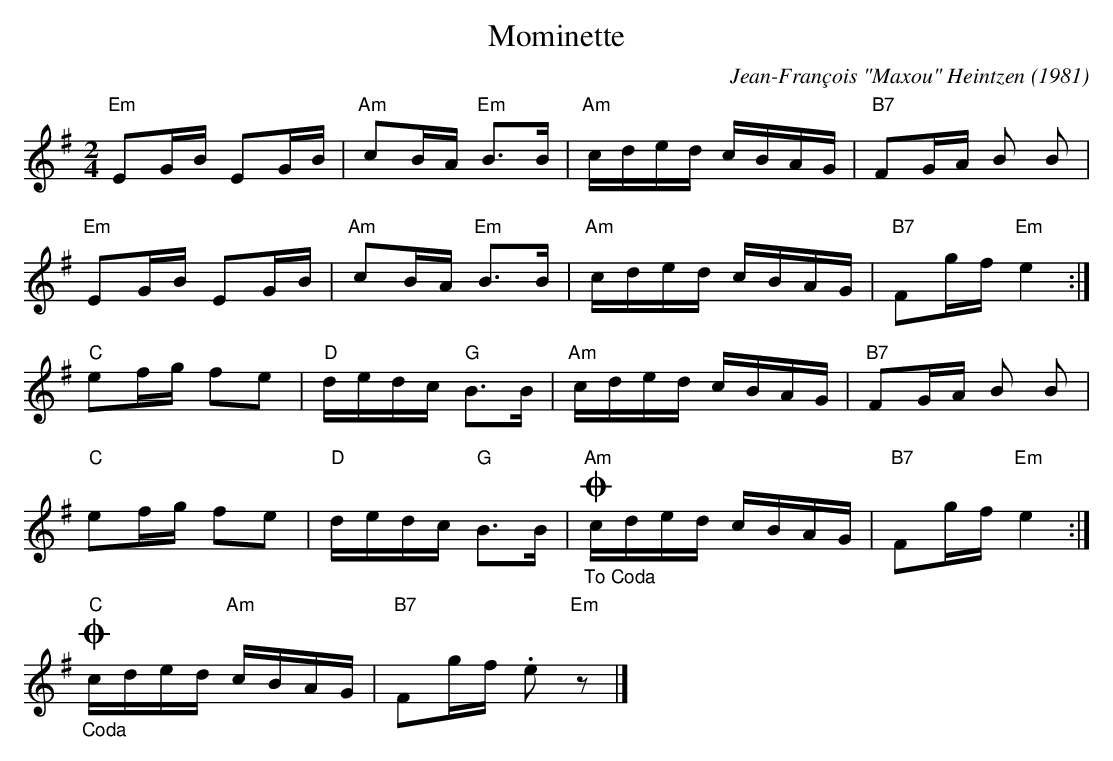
X:1
T:Mominette
C:Jean-François "Maxou" Heintzen (1981)
M:2/4
L:1/16
K:Em
"Em"E2GB E2GB | "Am"c2BA "Em"B3B | "Am"cded cBAG | "B7"F2GA B2 B2 |
"Em"E2GB E2GB | "Am"c2BA "Em"B3B | "Am"cded cBAG | "B7"F2gf "Em"e4 :|
"C"e2fg f2e2 | "D"dedc "G"B3B | "Am"cded cBAG | "B7"F2GA B2 B2 |
"C"e2fg f2e2 | "D"dedc "G"B3B | !coda! "_To Coda""Am"cded cBAG | "B7"F2gf "Em"e4 :|
!coda!"_Coda""C"cded "Am"cBAG | "B7"F2gf .e2"Em"z2 |]
